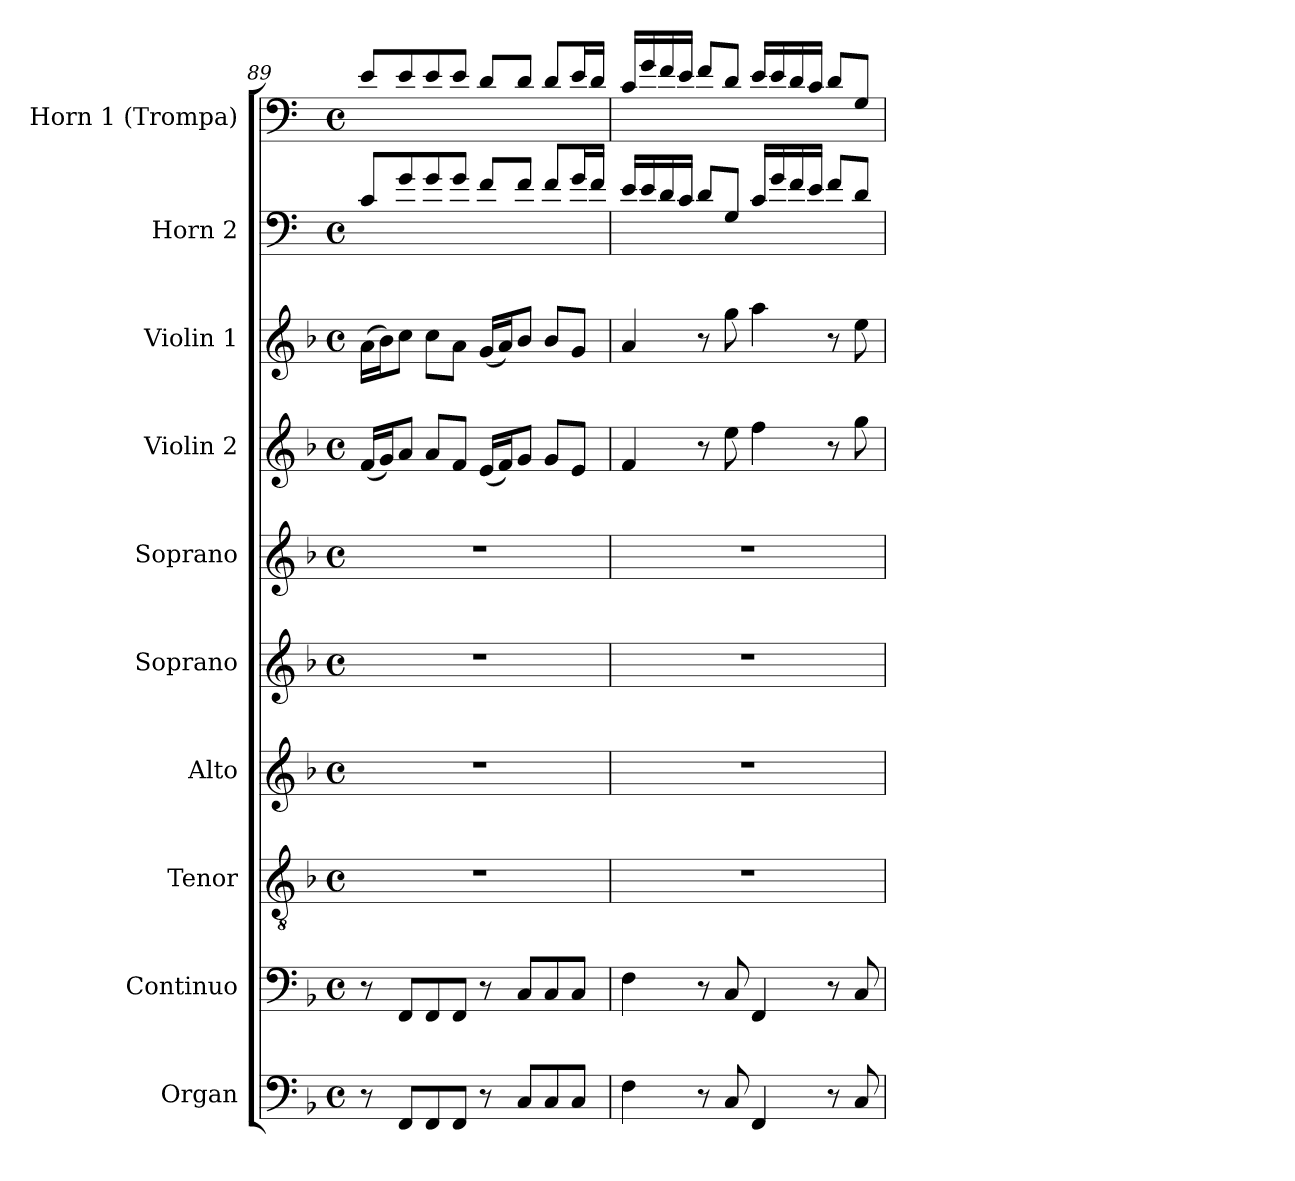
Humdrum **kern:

**kern	**kern	**kern	**kern	**kern	**kern	**kern	**kern	**kern	**kern
*part10	*part9	*part8	*part7	*part6	*part5	*part4	*part3	*part2	*part1
*staff10	*staff9	*staff8	*staff7	*staff6	*staff5	*staff4	*staff3	*staff2	*staff1
*I"Organ	*I"Continuo	*I"Tenor	*I"Alto	*I"Soprano	*I"Soprano	*I"Violin 2	*I"Violin 1	*I"Horn  2	*I"Horn  1 (Trompa)
*I'Org.	*I'Cont.	*I'T.	*I'A.	*I'S.	*I'S.	*I'Vln. 2	*I'Vln. 1	*I'Hn.	*I'Hn.
!!LO:LB:g=z
*clefF4	*clefF4	*clefGv2	*clefG2	*clefG2	*clefG2	*clefG2	*clefG2	*clefF4	*clefF4
*	*	*ITrd7c12	*	*	*	*	*	*ITrd4c7	*ITrd4c7
*k[b-]	*k[b-]	*k[b-]	*k[b-]	*k[b-]	*k[b-]	*k[b-]	*k[b-]	*k[b-]	*k[b-]
*F:	*F:	*F:	*F:	*F:	*F:	*F:	*F:	*F:	*F:
*M4/4	*M4/4	*M4/4	*M4/4	*M4/4	*M4/4	*M4/4	*M4/4	*M4/4	*M4/4
*met(c)	*met(c)	*met(c)	*met(c)	*met(c)	*met(c)	*met(c)	*met(c)	*met(c)	*met(c)
=89	=89	=89	=89	=89	=89	=89	=89	=89	=89
8r	8r	1r	1r	1r	1r	(16fi/LL	(16ai\LL	8Fi/L	8Ai/L
.	.	.	.	.	.	16gi/J)	16b-i\J)	.	.
8FFi/L	8FFi/L	.	.	.	.	8ai/J	8cci\J	8ci/	8Ai/
8FFi/	8FFi/	.	.	.	.	8ai/L	8cci\L	8ci/	8Ai/
8FFi/J	8FFi/J	.	.	.	.	8fi/J	8ai\J	8ci/J	8Ai/J
8r	8r	.	.	.	.	(16ei/LL	(16gi/LL	8B-i/L	8Gi/L
.	.	.	.	.	.	16fi/J)	16ai/J)	.	.
8Ci/L	8Ci/L	.	.	.	.	8gi/J	8b-i/J	8B-i/J	8Gi/J
8Ci/	8Ci/	.	.	.	.	8gi/L	8b-i/L	8B-i/L	8Gi/L
8Ci/J	8Ci/J	.	.	.	.	8ei/J	8gi/J	16ci/L	16Ai/L
.	.	.	.	.	.	.	.	16B-i/JJ	16Gi/JJ
=90	=90	=90	=90	=90	=90	=90	=90	=90	=90
4Fi\	4Fi\	1r	1r	1r	1r	4fi/	4ai/	16Ai/LL	16Fi/LL
.	.	.	.	.	.	.	.	16Ai/	16ci/
.	.	.	.	.	.	.	.	16Gi/	16B-i/
.	.	.	.	.	.	.	.	16Fi/JJ	16Ai/JJ
8r	8r	.	.	.	.	8r	8r	8Gi/L	8B-i/L
8Ci/	8Ci/	.	.	.	.	8eei\	8ggi\	8Ci/J	8Gi/J
4FFi/	4FFi/	.	.	.	.	4ffi\	4aai\	16Fi/LL	16Ai/LL
.	.	.	.	.	.	.	.	16ci/	16Ai/
.	.	.	.	.	.	.	.	16B-i/	16Gi/
.	.	.	.	.	.	.	.	16Ai/JJ	16Fi/JJ
8r	8r	.	.	.	.	8r	8r	8B-i/L	8Gi/L
8Ci/	8Ci/	.	.	.	.	8ggi\	8eei\	8Gi/J	8Ci/J
=	=	=	=	=	=	=	=	=	=
*-	*-	*-	*-	*-	*-	*-	*-	*-	*-
